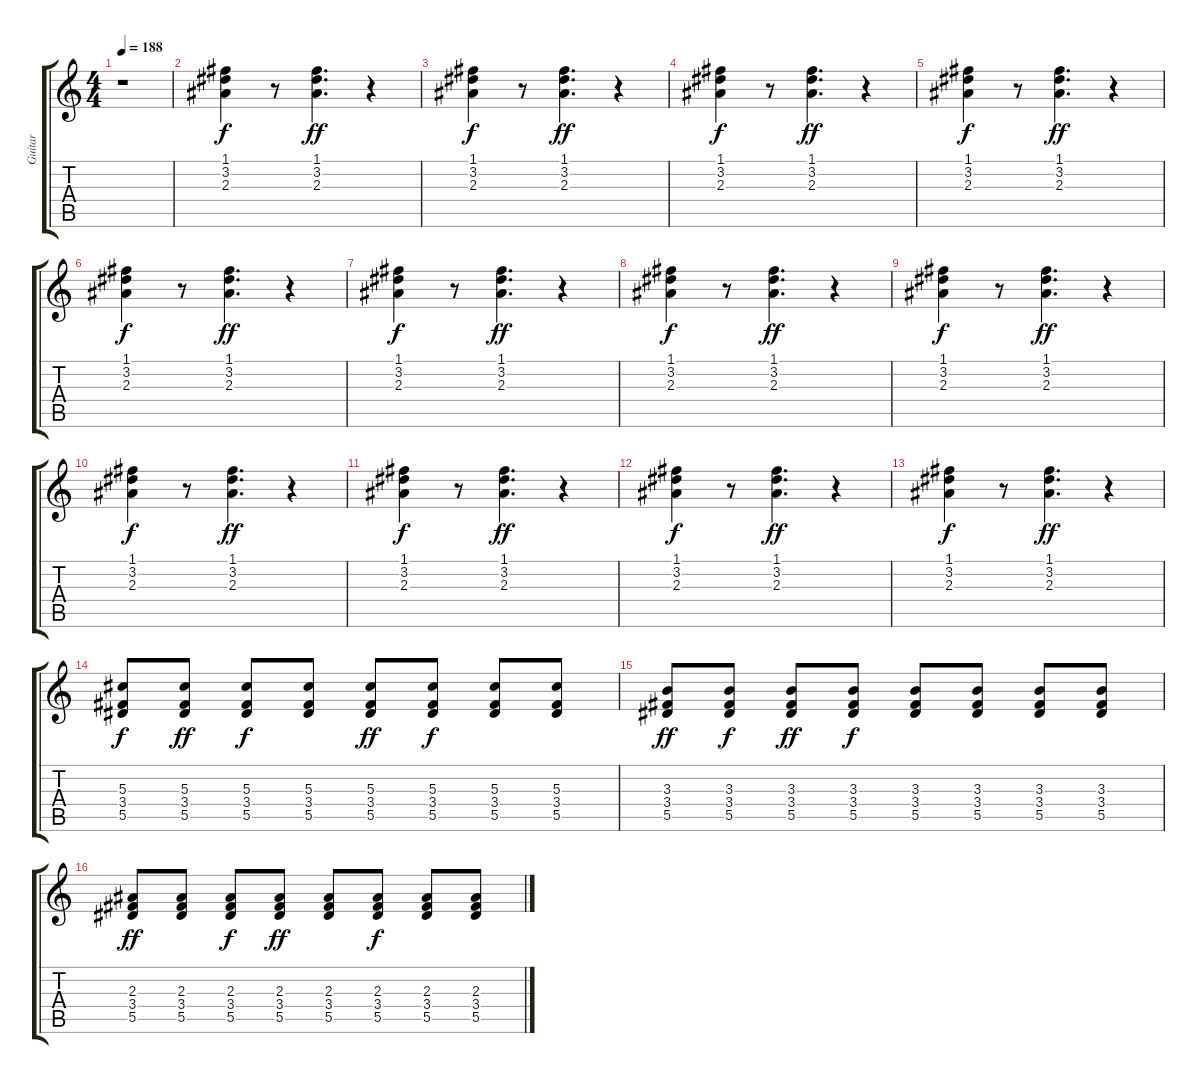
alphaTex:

\track ("Guitar" "Guitar") {instrument overdrivenguitar}
\staff {score tabs}
\tuning (F4 C4 Ab3 Eb3 Bb2 F2) {hide}
\ts (4 4)
\tempo 188
\clef g2
\ks c
r.1{dy f instrument overdrivenguitar} |
(1.1 3.2 2.3).4 r.8 (1.1 3.2 2.3).4{d dy ff} r.4 |
(1.1 3.2 2.3).4{dy f} r.8 (1.1 3.2 2.3).4{d dy ff} r.4 |
(1.1 3.2 2.3).4{dy f} r.8 (1.1 3.2 2.3).4{d dy ff} r.4 |
(1.1 3.2 2.3).4{dy f} r.8 (1.1 3.2 2.3).4{d dy ff} r.4 |
(1.1 3.2 2.3).4{dy f} r.8 (1.1 3.2 2.3).4{d dy ff} r.4 |
(1.1 3.2 2.3).4{dy f} r.8 (1.1 3.2 2.3).4{d dy ff} r.4 |
(1.1 3.2 2.3).4{dy f} r.8 (1.1 3.2 2.3).4{d dy ff} r.4 |
(1.1 3.2 2.3).4{dy f} r.8 (1.1 3.2 2.3).4{d dy ff} r.4 |
(1.1 3.2 2.3).4{dy f} r.8 (1.1 3.2 2.3).4{d dy ff} r.4 |
(1.1 3.2 2.3).4{dy f} r.8 (1.1 3.2 2.3).4{d dy ff} r.4 |
(1.1 3.2 2.3).4{dy f} r.8 (1.1 3.2 2.3).4{d dy ff} r.4 |
(1.1 3.2 2.3).4{dy f} r.8 (1.1 3.2 2.3).4{d dy ff} r.4 |
(5.3 3.4 5.5).8{dy f} (5.3 3.4 5.5).8{dy ff} (5.3 3.4 5.5).8{dy f} (5.3 3.4 5.5).8 (5.3 3.4 5.5).8{dy ff} (5.3 3.4 5.5).8{dy f} (5.3 3.4 5.5).8 (5.3 3.4 5.5).8 |
(3.3 3.4 5.5).8{dy ff} (3.3 3.4 5.5).8{dy f} (3.3 3.4 5.5).8{dy ff} (3.3 3.4 5.5).8{dy f} (3.3 3.4 5.5).8 (3.3 3.4 5.5).8 (3.3 3.4 5.5).8 (3.3 3.4 5.5).8 |
(2.3 3.4 5.5).8{dy ff} (2.3 3.4 5.5).8 (2.3 3.4 5.5).8{dy f} (2.3 3.4 5.5).8{dy ff} (2.3 3.4 5.5).8 (2.3 3.4 5.5).8{dy f} (2.3 3.4 5.5).8 (2.3 3.4 5.5).8
